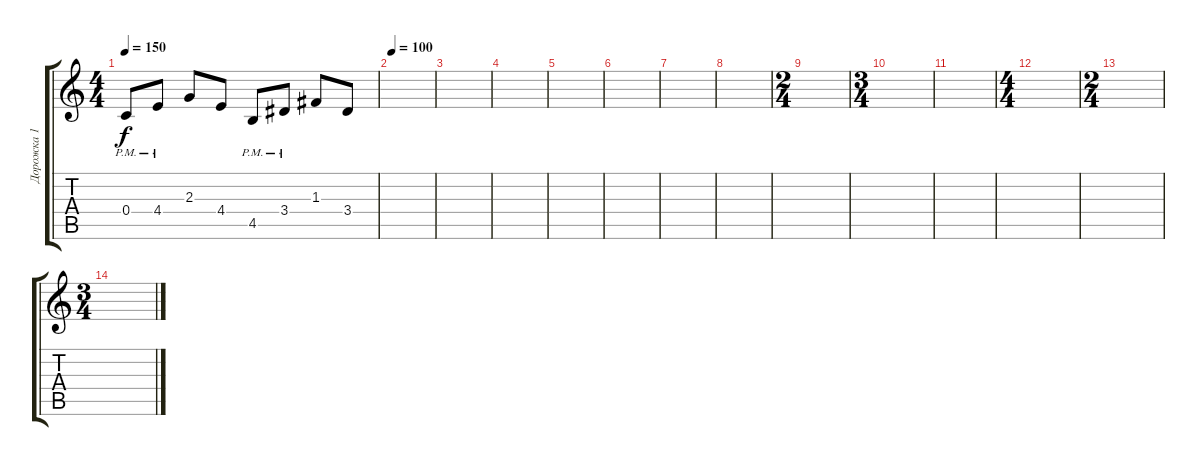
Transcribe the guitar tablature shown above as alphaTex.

\track ("Дорожка 1" "Дорожка 1") {instrument overdrivenguitar}
\staff {score tabs}
\tuning (D4 A3 F3 C3 G2 C2) {hide}
\ts (4 4)
\tempo 150
\clef g2
\ks c
0.4{pm}.8{dy f} 4.4{pm}.8 2.3.8 4.4.8 4.5{pm}.8 3.4{pm}.8 1.3.8 3.4.8 |
\tempo 100
|
|
|
|
|
|
|
\ts (2 4)
|
\ts (3 4)
|
|
\ts (4 4)
|
\ts (2 4)
|
\ts (3 4)
